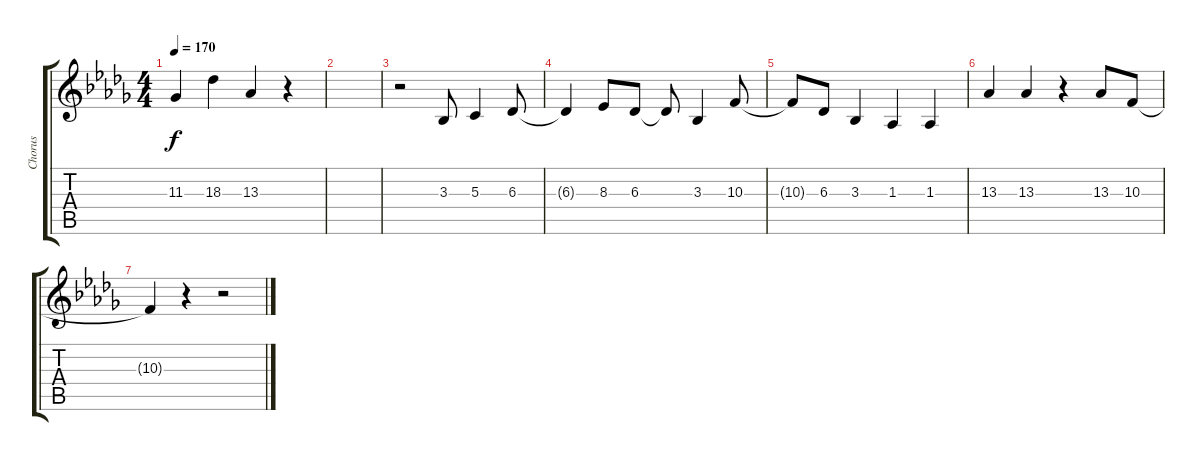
\track ("Chorus" "Chorus") {instrument sopranosax}
\staff {score tabs}
\tuning (E4 B3 G3 D3 A2 E2) {hide}
\ts (4 4)
\tempo 170
\clef g2
\ks db
11.3.4{dy f} 18.3.4 13.3.4 r.4 |
|
r.2 3.3.8 5.3.4 6.3.8 |
6.3{t}.4 8.3.8 6.3.8 6.3{t}.8 3.3.4 10.3.8 |
10.3{t}.8 6.3.8 3.3.4 1.3.4 1.3.4 |
13.3.4 13.3.4 r.4 13.3.8 10.3.8 |
10.3{t}.4 r.4 r.2
